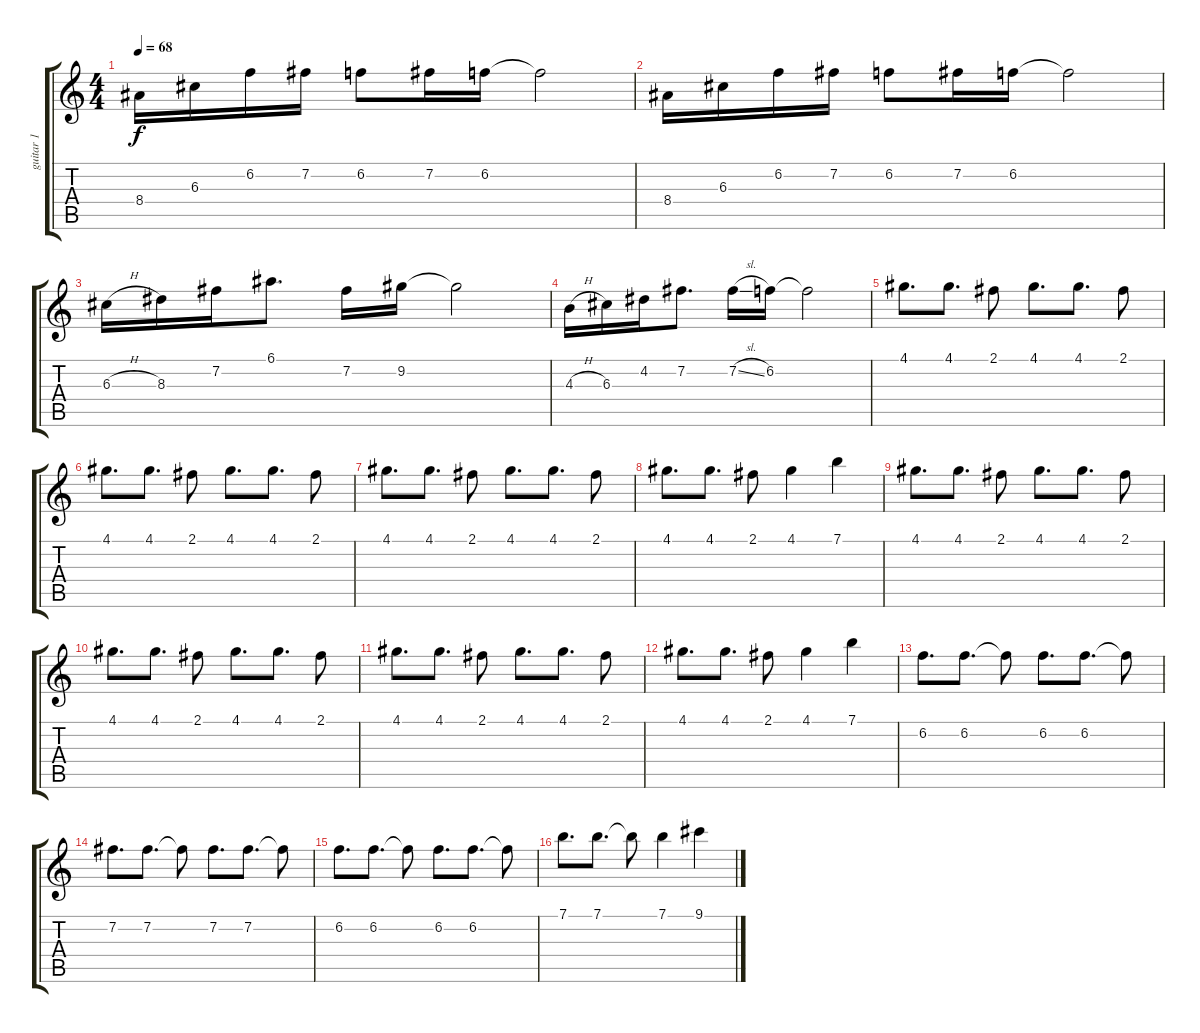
\track ("guitar 1" "guitar 1") {instrument electricguitarjazz}
\staff {score tabs}
\tuning (E4 B3 G3 D3 A2 E2) {hide}
\ts (4 4)
\tempo 68
\clef g2
\ks c
8.4.16{dy f instrument electricguitarjazz} 6.3.16 6.2.16 7.2.16 6.2.8 7.2.16 6.2.16 6.2{t}.2 |
8.4.16 6.3.16 6.2.16 7.2.16 6.2.8 7.2.16 6.2.16 6.2{t}.2 |
6.3{h}.16 8.3.16 7.2.16 6.1.8{d} 7.2.16 9.2.16 9.2{t}.2 |
4.3{h}.16 6.3.16 4.2.16 7.2.8{d} 7.2{sl}.16 6.2.16 6.2{t}.2 |
4.1.8{d} 4.1.8{d} 2.1.8 4.1.8{d} 4.1.8{d} 2.1.8 |
4.1.8{d} 4.1.8{d} 2.1.8 4.1.8{d} 4.1.8{d} 2.1.8 |
4.1.8{d} 4.1.8{d} 2.1.8 4.1.8{d} 4.1.8{d} 2.1.8 |
4.1.8{d} 4.1.8{d} 2.1.8 4.1.4 7.1.4 |
4.1.8{d} 4.1.8{d} 2.1.8 4.1.8{d} 4.1.8{d} 2.1.8 |
4.1.8{d} 4.1.8{d} 2.1.8 4.1.8{d} 4.1.8{d} 2.1.8 |
4.1.8{d} 4.1.8{d} 2.1.8 4.1.8{d} 4.1.8{d} 2.1.8 |
4.1.8{d} 4.1.8{d} 2.1.8 4.1.4 7.1.4 |
6.2.8{d} 6.2.8{d} 6.2{t}.8 6.2.8{d} 6.2.8{d} 6.2{t}.8 |
7.2.8{d} 7.2.8{d} 7.2{t}.8 7.2.8{d} 7.2.8{d} 7.2{t}.8 |
6.2.8{d} 6.2.8{d} 6.2{t}.8 6.2.8{d} 6.2.8{d} 6.2{t}.8 |
7.1.8{d} 7.1.8{d} 7.1{t}.8 7.1.4 9.1.4
